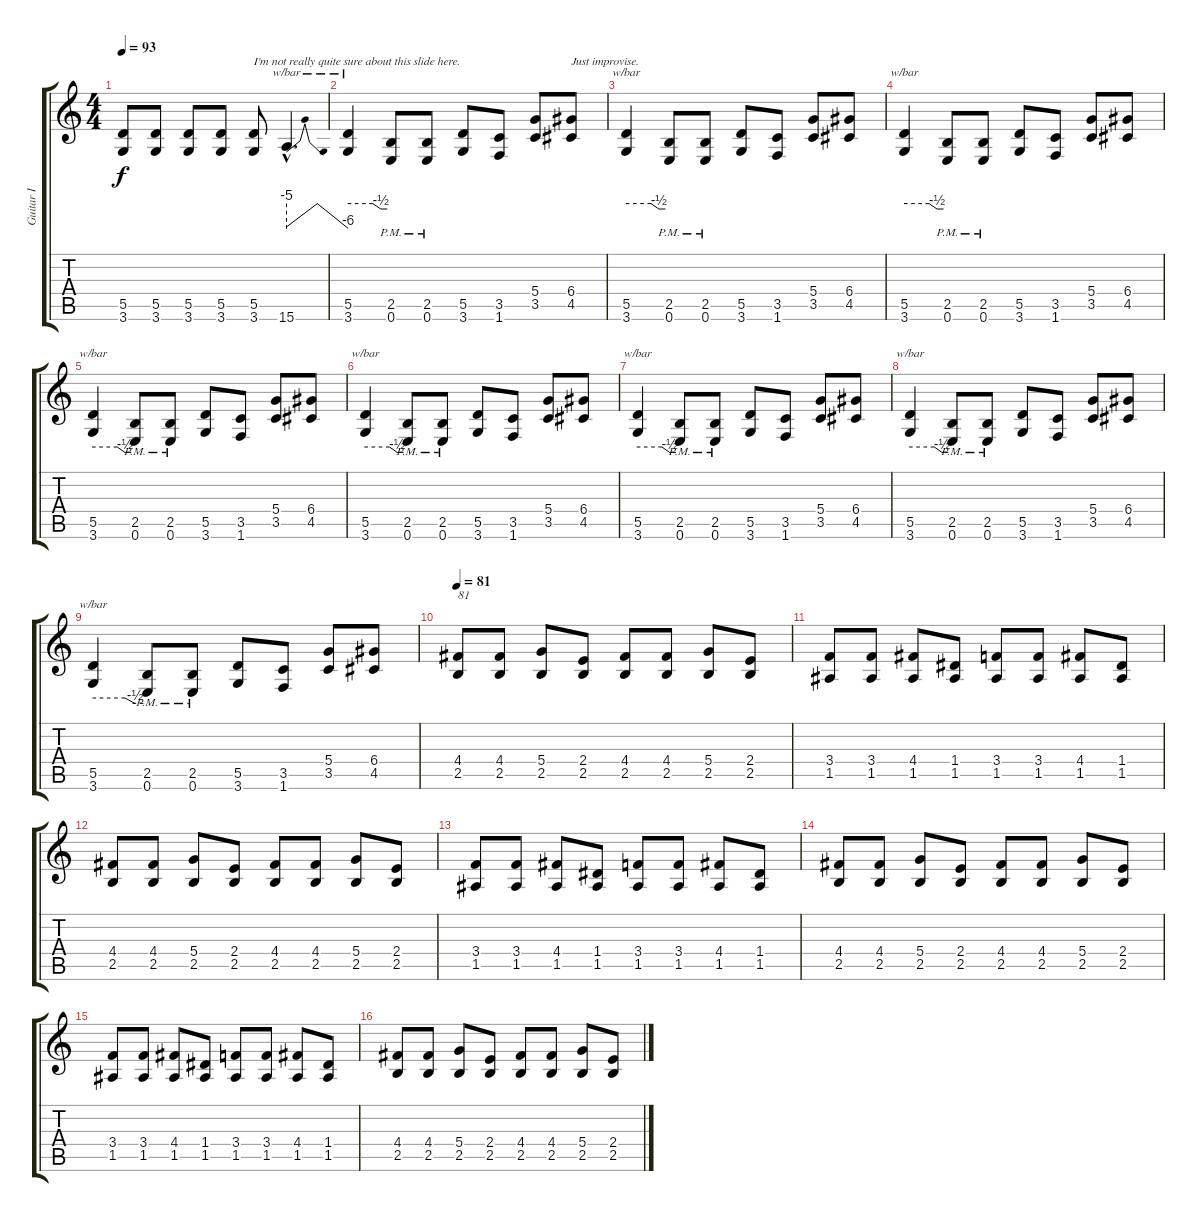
\track ("Guitar I" "Guitar I") {instrument distortionguitar}
\staff {score tabs}
\tuning (E4 B3 G3 D3 A2 E2) {hide}
\ts (4 4)
\tempo 93
\clef g2
\ks c
(5.5 3.6).8{dy f} (5.5 3.6).8 (5.5 3.6).8 (5.5 3.6).8 (5.5 3.6).8{txt "I'm not really quite sure about this slide here."} 15.6{hac}.4{d tbe (dip default 0 -20 30 0 60 -24)} |
(5.5 3.6).4{tbe (custom default 0 0 38 0 50 -2 60 -2)} (2.5{pm} 0.6{pm}).8 (2.5{pm} 0.6{pm}).8 (5.5 3.6).8 (3.5 1.6).8 (5.4 3.5).8 (6.4 4.5).8{txt "Just improvise."} |
(5.5 3.6).4{tbe (custom default 0 0 38 0 50 -2 60 -2)} (2.5{pm} 0.6{pm}).8 (2.5{pm} 0.6{pm}).8 (5.5 3.6).8 (3.5 1.6).8 (5.4 3.5).8 (6.4 4.5).8 |
(5.5 3.6).4{tbe (custom default 0 0 38 0 50 -2 60 -2)} (2.5{pm} 0.6{pm}).8 (2.5{pm} 0.6{pm}).8 (5.5 3.6).8 (3.5 1.6).8 (5.4 3.5).8 (6.4 4.5).8 |
(5.5 3.6).4{tbe (custom default 0 0 38 0 50 -2 60 -2)} (2.5{pm} 0.6{pm}).8 (2.5{pm} 0.6{pm}).8 (5.5 3.6).8 (3.5 1.6).8 (5.4 3.5).8 (6.4 4.5).8 |
(5.5 3.6).4{tbe (custom default 0 0 38 0 50 -2 60 -2)} (2.5{pm} 0.6{pm}).8 (2.5{pm} 0.6{pm}).8 (5.5 3.6).8 (3.5 1.6).8 (5.4 3.5).8 (6.4 4.5).8 |
(5.5 3.6).4{tbe (custom default 0 0 38 0 50 -2 60 -2)} (2.5{pm} 0.6{pm}).8 (2.5{pm} 0.6{pm}).8 (5.5 3.6).8 (3.5 1.6).8 (5.4 3.5).8 (6.4 4.5).8 |
(5.5 3.6).4{tbe (custom default 0 0 38 0 50 -2 60 -2)} (2.5{pm} 0.6{pm}).8 (2.5{pm} 0.6{pm}).8 (5.5 3.6).8 (3.5 1.6).8 (5.4 3.5).8 (6.4 4.5).8 |
(5.5 3.6).4{tbe (custom default 0 0 38 0 50 -2 60 -2)} (2.5{pm} 0.6{pm}).8 (2.5{pm} 0.6{pm}).8 (5.5 3.6).8 (3.5 1.6).8 (5.4 3.5).8 (6.4 4.5).8 |
\tempo 81
(4.4 2.5).8{txt "81"} (4.4 2.5).8 (5.4 2.5).8 (2.4 2.5).8 (4.4 2.5).8 (4.4 2.5).8 (5.4 2.5).8 (2.4 2.5).8 |
(3.4 1.5).8 (3.4 1.5).8 (4.4 1.5).8 (1.4 1.5).8 (3.4 1.5).8 (3.4 1.5).8 (4.4 1.5).8 (1.4 1.5).8 |
(4.4 2.5).8 (4.4 2.5).8 (5.4 2.5).8 (2.4 2.5).8 (4.4 2.5).8 (4.4 2.5).8 (5.4 2.5).8 (2.4 2.5).8 |
(3.4 1.5).8 (3.4 1.5).8 (4.4 1.5).8 (1.4 1.5).8 (3.4 1.5).8 (3.4 1.5).8 (4.4 1.5).8 (1.4 1.5).8 |
(4.4 2.5).8 (4.4 2.5).8 (5.4 2.5).8 (2.4 2.5).8 (4.4 2.5).8 (4.4 2.5).8 (5.4 2.5).8 (2.4 2.5).8 |
(3.4 1.5).8 (3.4 1.5).8 (4.4 1.5).8 (1.4 1.5).8 (3.4 1.5).8 (3.4 1.5).8 (4.4 1.5).8 (1.4 1.5).8 |
(4.4 2.5).8 (4.4 2.5).8 (5.4 2.5).8 (2.4 2.5).8 (4.4 2.5).8 (4.4 2.5).8 (5.4 2.5).8 (2.4 2.5).8
